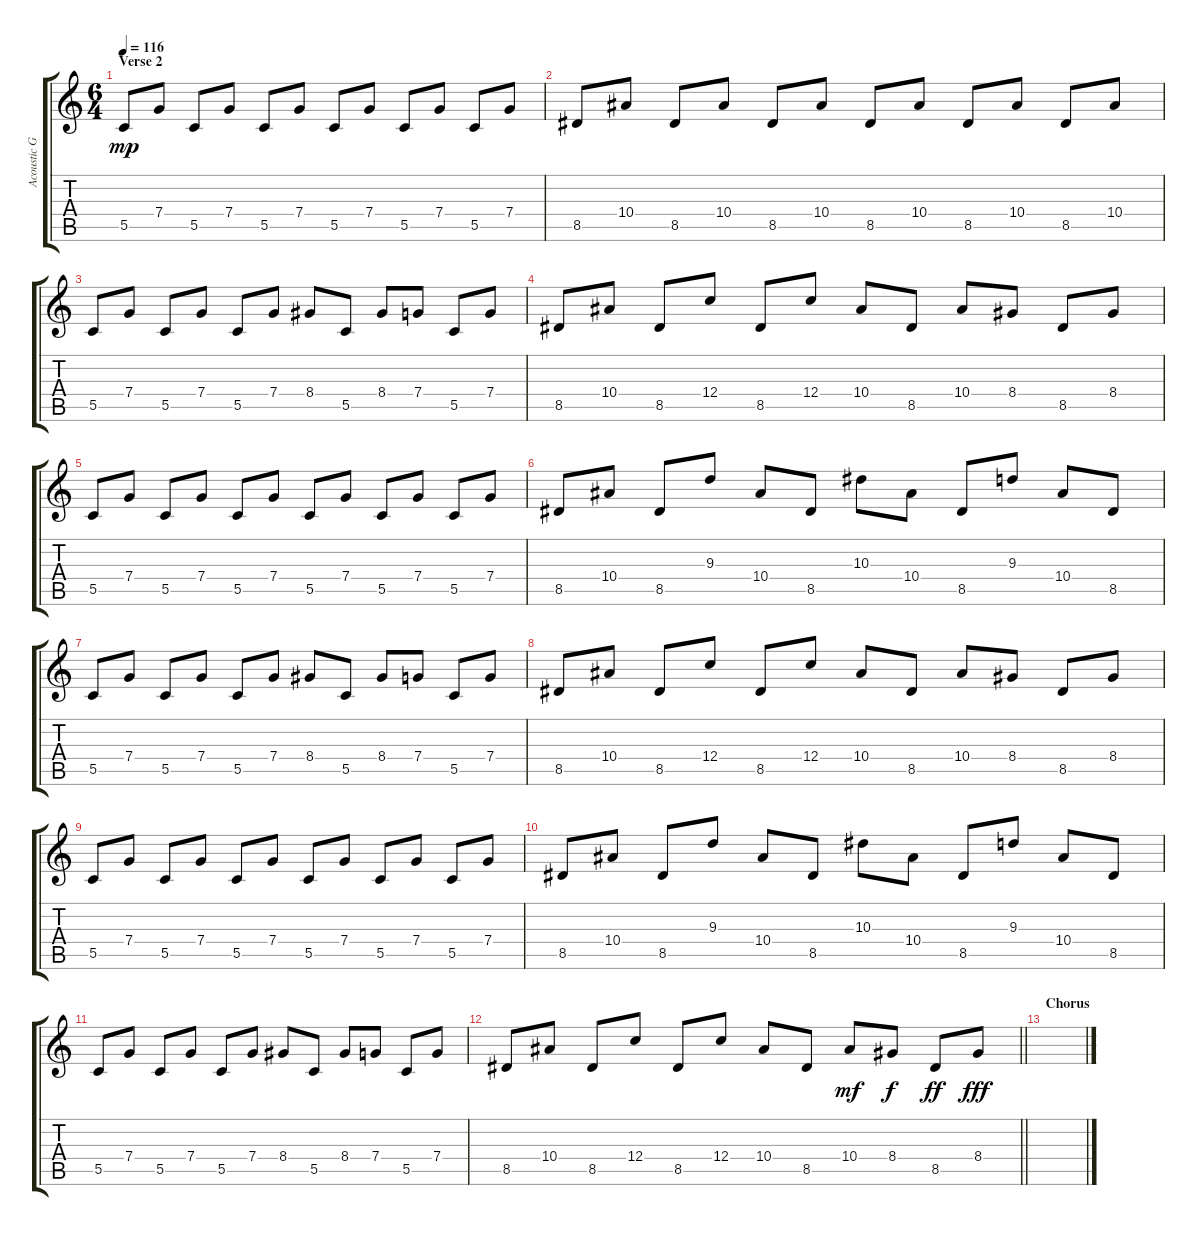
\track ("Acoustic Guitar" "Acoustic G") {instrument acousticguitarsteel}
\staff {score tabs}
\tuning (D4 A3 F3 C3 G2 D2) {hide}
\ts (6 4)
\section ("" "Verse 2")
\tempo 116
\clef g2
\ks c
5.5.8{dy mp} 7.4.8 5.5.8 7.4.8 5.5.8 7.4.8 5.5.8 7.4.8 5.5.8 7.4.8 5.5.8 7.4.8 |
8.5.8 10.4.8 8.5.8 10.4.8 8.5.8 10.4.8 8.5.8 10.4.8 8.5.8 10.4.8 8.5.8 10.4.8 |
5.5.8 7.4.8 5.5.8 7.4.8 5.5.8 7.4.8 8.4.8 5.5.8 8.4.8 7.4.8 5.5.8 7.4.8 |
8.5.8 10.4.8 8.5.8 12.4.8 8.5.8 12.4.8 10.4.8 8.5.8 10.4.8 8.4.8 8.5.8 8.4.8 |
5.5.8 7.4.8 5.5.8 7.4.8 5.5.8 7.4.8 5.5.8 7.4.8 5.5.8 7.4.8 5.5.8 7.4.8 |
8.5.8 10.4.8 8.5.8 9.3.8 10.4.8 8.5.8 10.3.8 10.4.8 8.5.8 9.3.8 10.4.8 8.5.8 |
5.5.8 7.4.8 5.5.8 7.4.8 5.5.8 7.4.8 8.4.8 5.5.8 8.4.8 7.4.8 5.5.8 7.4.8 |
8.5.8 10.4.8 8.5.8 12.4.8 8.5.8 12.4.8 10.4.8 8.5.8 10.4.8 8.4.8 8.5.8 8.4.8 |
5.5.8 7.4.8 5.5.8 7.4.8 5.5.8 7.4.8 5.5.8 7.4.8 5.5.8 7.4.8 5.5.8 7.4.8 |
8.5.8 10.4.8 8.5.8 9.3.8 10.4.8 8.5.8 10.3.8 10.4.8 8.5.8 9.3.8 10.4.8 8.5.8 |
5.5.8 7.4.8 5.5.8 7.4.8 5.5.8 7.4.8 8.4.8 5.5.8 8.4.8 7.4.8 5.5.8 7.4.8 |
\barLineRight lightlight
8.5.8 10.4.8 8.5.8 12.4.8 8.5.8 12.4.8 10.4.8 8.5.8 10.4.8{dy mf} 8.4.8{dy f} 8.5.8{dy ff} 8.4.8{dy fff} |
\section ("" "Chorus")
